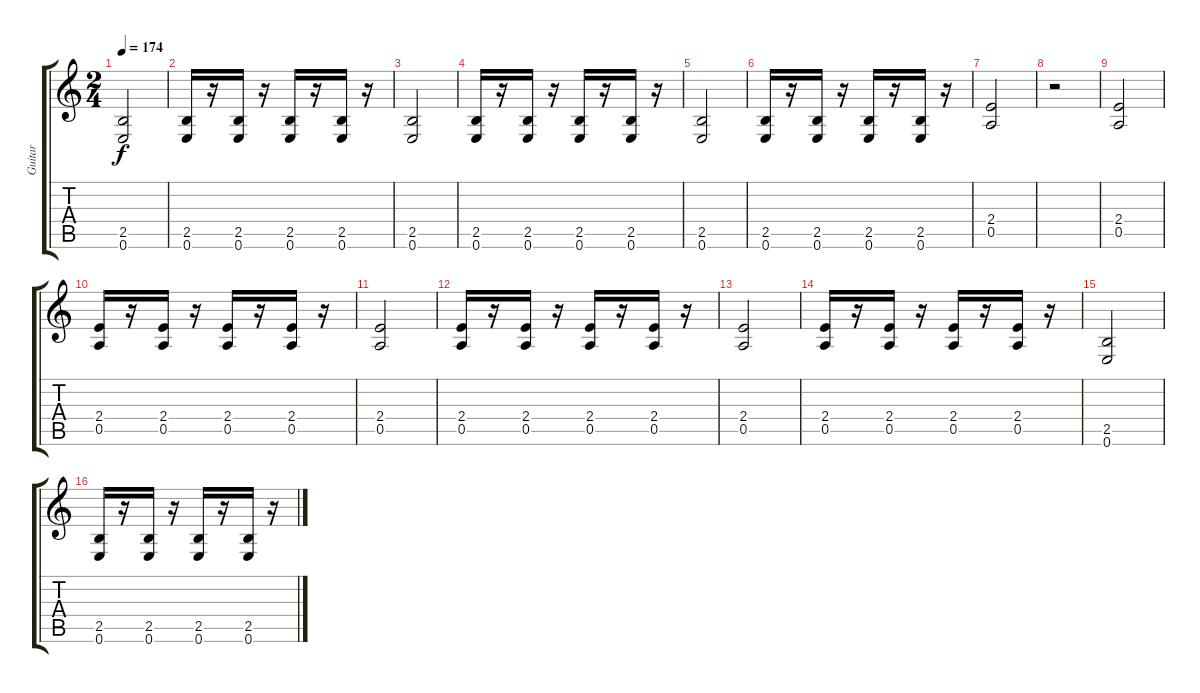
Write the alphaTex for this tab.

\track ("Guitar" "Guitar") {instrument distortionguitar}
\staff {score tabs}
\tuning (E4 B3 G3 D3 A2 E2) {hide}
\ts (2 4)
\tempo 174
\clef g2
\ks c
(2.5 0.6).2{dy f} |
(2.5 0.6).16 r.16 (2.5 0.6).16 r.16 (2.5 0.6).16 r.16 (2.5 0.6).16 r.16 |
(2.5 0.6).2 |
(2.5 0.6).16 r.16 (2.5 0.6).16 r.16 (2.5 0.6).16 r.16 (2.5 0.6).16 r.16 |
(2.5 0.6).2 |
(2.5 0.6).16 r.16 (2.5 0.6).16 r.16 (2.5 0.6).16 r.16 (2.5 0.6).16 r.16 |
(2.4 0.5).2 |
r.2 |
(2.4 0.5).2 |
(2.4 0.5).16 r.16 (2.4 0.5).16 r.16 (2.4 0.5).16 r.16 (2.4 0.5).16 r.16 |
(2.4 0.5).2 |
(2.4 0.5).16 r.16 (2.4 0.5).16 r.16 (2.4 0.5).16 r.16 (2.4 0.5).16 r.16 |
(2.4 0.5).2 |
(2.4 0.5).16 r.16 (2.4 0.5).16 r.16 (2.4 0.5).16 r.16 (2.4 0.5).16 r.16 |
(2.5 0.6).2 |
(2.5 0.6).16 r.16 (2.5 0.6).16 r.16 (2.5 0.6).16 r.16 (2.5 0.6).16 r.16
